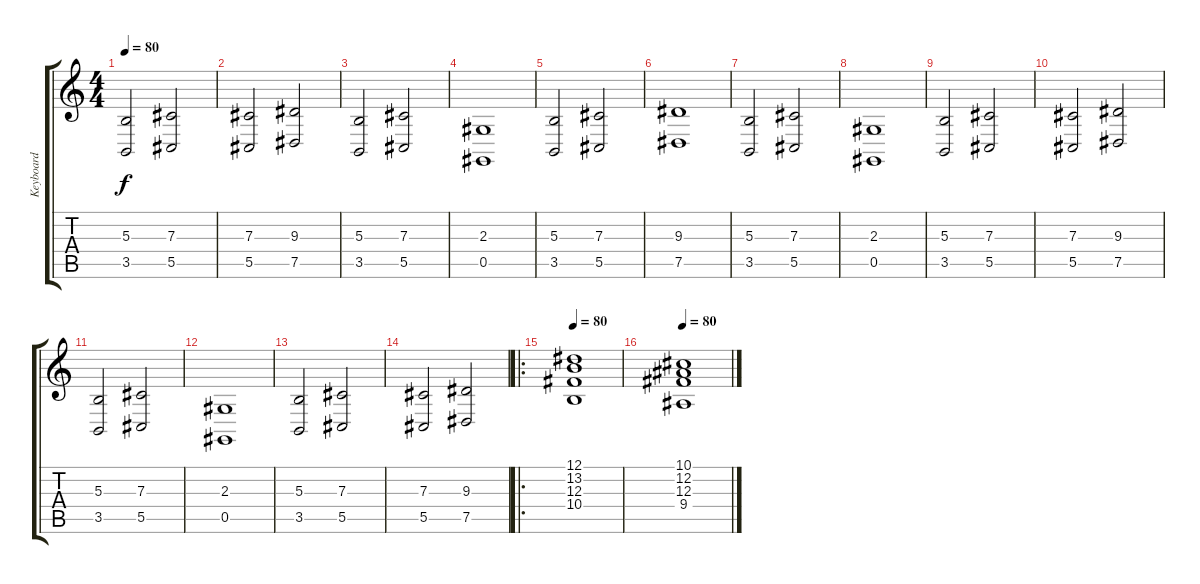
\track ("Keyboard" "Keyboard") {instrument stringensemble1}
\staff {score tabs}
\tuning (Eb4 Bb3 Gb3 Db3 Ab2 Eb2) {hide}
\ts (4 4)
\tempo 80
\clef g2
\ks c
(5.3 3.5).2{dy f} (7.3 5.5).2 |
(7.3 5.5).2 (9.3 7.5).2 |
(5.3 3.5).2{volume 10} (7.3 5.5).2 |
(2.3 0.5).1 |
(5.3 3.5).2 (7.3 5.5).2 |
(9.3 7.5).1 |
(5.3 3.5).2{volume 10} (7.3 5.5).2 |
(2.3 0.5).1 |
(5.3 3.5).2 (7.3 5.5).2 |
(7.3 5.5).2 (9.3 7.5).2 |
(5.3 3.5).2{volume 10} (7.3 5.5).2 |
(2.3 0.5).1 |
(5.3 3.5).2 (7.3 5.5).2 |
(7.3 5.5).2 (9.3 7.5).2 |
\ro
\tempo 80
(12.1 13.2 12.3 10.4).1 |
\tempo 80
(10.1 12.2 12.3 9.4).1
